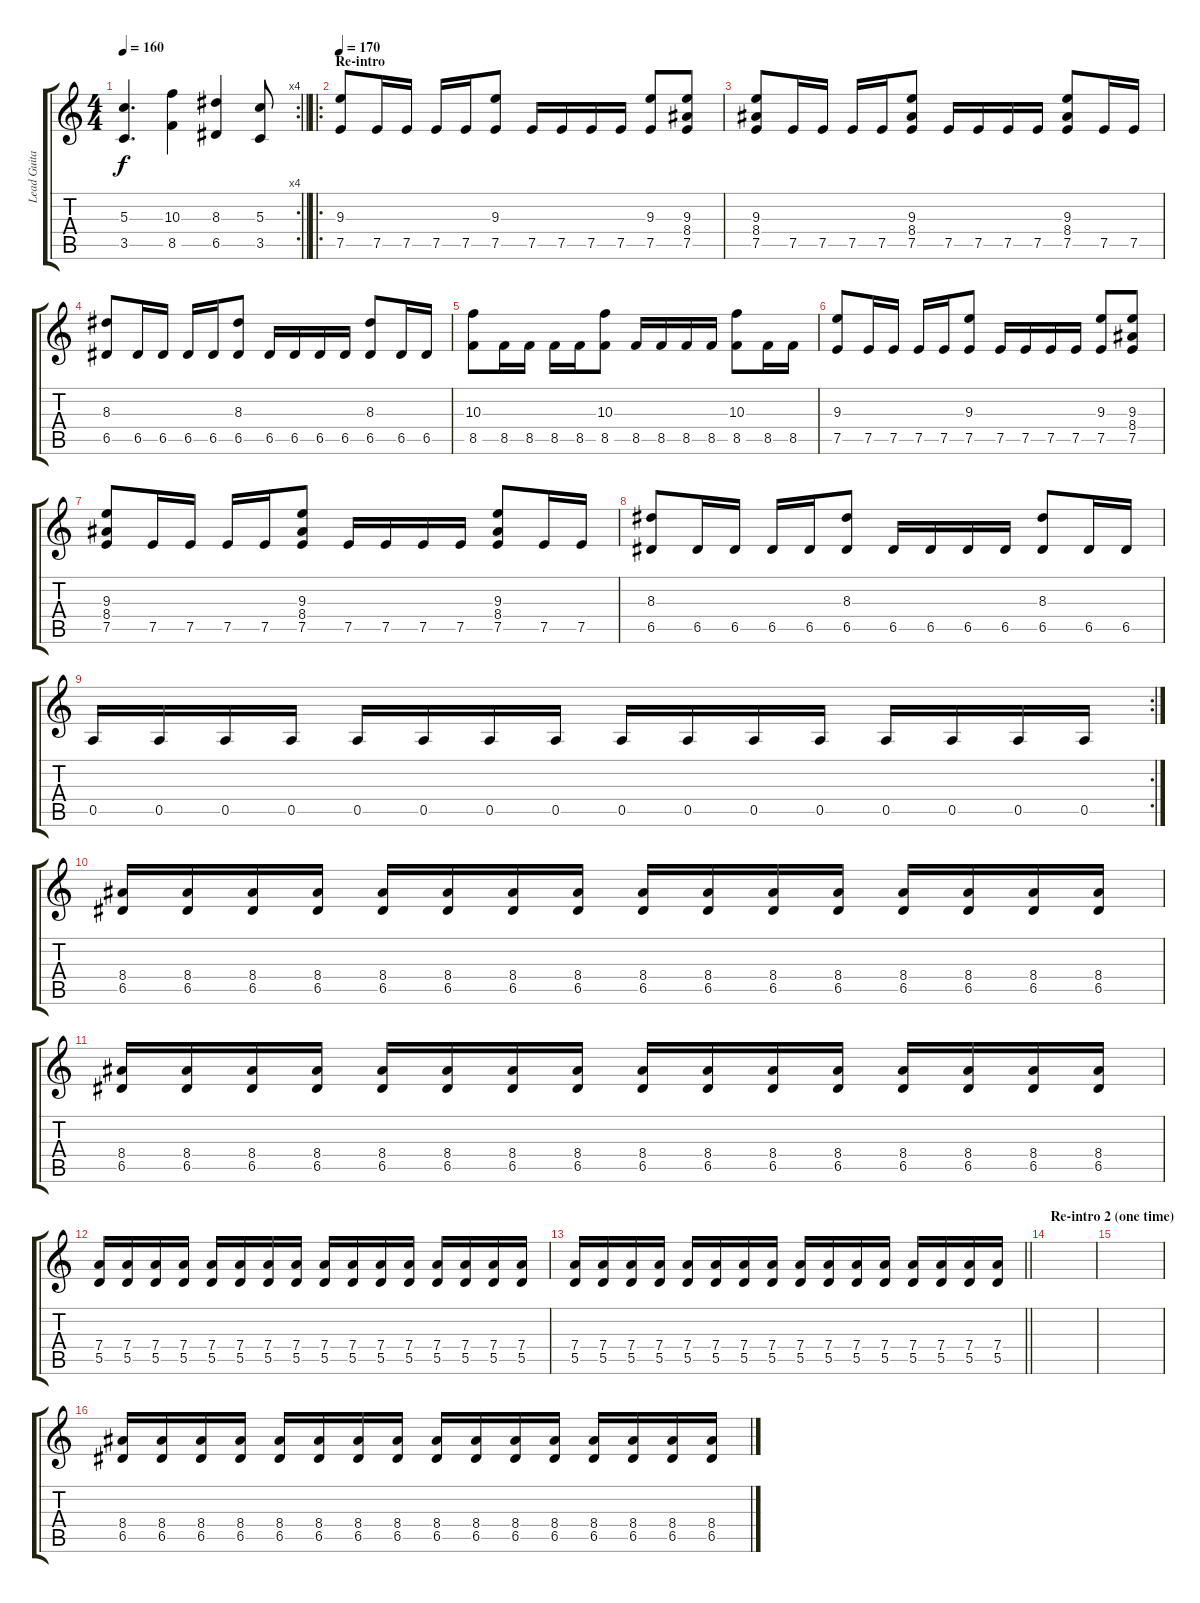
\track ("Lead Guitar" "Lead Guita") {instrument distortionguitar}
\staff {score tabs}
\tuning (E4 B3 G3 D3 A2 E2) {hide}
\rc 4
\ts (4 4)
\tempo 160
\clef g2
\barLineRight lightlight
\ks c
(5.3 3.5).4{d dy f} (10.3 8.5).4 (8.3 6.5).4 (5.3 3.5).8 |
\ro
\section ("" "Re-intro")
\tempo 170
(9.3 7.5).8 7.5.16 7.5.16 7.5.16 7.5.16 (9.3 7.5).8 7.5.16 7.5.16 7.5.16 7.5.16 (9.3 7.5).8 (9.3 8.4 7.5).8 |
(9.3 8.4 7.5).8 7.5.16 7.5.16 7.5.16 7.5.16 (9.3 8.4 7.5).8 7.5.16 7.5.16 7.5.16 7.5.16 (9.3 8.4 7.5).8 7.5.16 7.5.16 |
(8.3 6.5).8 6.5.16 6.5.16 6.5.16 6.5.16 (8.3 6.5).8 6.5.16 6.5.16 6.5.16 6.5.16 (8.3 6.5).8 6.5.16 6.5.16 |
(10.3 8.5).8 8.5.16 8.5.16 8.5.16 8.5.16 (10.3 8.5).8 8.5.16 8.5.16 8.5.16 8.5.16 (10.3 8.5).8 8.5.16 8.5.16 |
(9.3 7.5).8 7.5.16 7.5.16 7.5.16 7.5.16 (9.3 7.5).8 7.5.16 7.5.16 7.5.16 7.5.16 (9.3 7.5).8 (9.3 8.4 7.5).8 |
(9.3 8.4 7.5).8 7.5.16 7.5.16 7.5.16 7.5.16 (9.3 8.4 7.5).8 7.5.16 7.5.16 7.5.16 7.5.16 (9.3 8.4 7.5).8 7.5.16 7.5.16 |
(8.3 6.5).8 6.5.16 6.5.16 6.5.16 6.5.16 (8.3 6.5).8 6.5.16 6.5.16 6.5.16 6.5.16 (8.3 6.5).8 6.5.16 6.5.16 |
\rc 2
0.5.16 0.5.16 0.5.16 0.5.16 0.5.16 0.5.16 0.5.16 0.5.16 0.5.16 0.5.16 0.5.16 0.5.16 0.5.16 0.5.16 0.5.16 0.5.16 |
(8.4 6.5).16 (8.4 6.5).16 (8.4 6.5).16 (8.4 6.5).16 (8.4 6.5).16 (8.4 6.5).16 (8.4 6.5).16 (8.4 6.5).16 (8.4 6.5).16 (8.4 6.5).16 (8.4 6.5).16 (8.4 6.5).16 (8.4 6.5).16 (8.4 6.5).16 (8.4 6.5).16 (8.4 6.5).16 |
(8.4 6.5).16 (8.4 6.5).16 (8.4 6.5).16 (8.4 6.5).16 (8.4 6.5).16 (8.4 6.5).16 (8.4 6.5).16 (8.4 6.5).16 (8.4 6.5).16 (8.4 6.5).16 (8.4 6.5).16 (8.4 6.5).16 (8.4 6.5).16 (8.4 6.5).16 (8.4 6.5).16 (8.4 6.5).16 |
(7.4 5.5).16 (7.4 5.5).16 (7.4 5.5).16 (7.4 5.5).16 (7.4 5.5).16 (7.4 5.5).16 (7.4 5.5).16 (7.4 5.5).16 (7.4 5.5).16 (7.4 5.5).16 (7.4 5.5).16 (7.4 5.5).16 (7.4 5.5).16 (7.4 5.5).16 (7.4 5.5).16 (7.4 5.5).16 |
\barLineRight lightlight
(7.4 5.5).16 (7.4 5.5).16 (7.4 5.5).16 (7.4 5.5).16 (7.4 5.5).16 (7.4 5.5).16 (7.4 5.5).16 (7.4 5.5).16 (7.4 5.5).16 (7.4 5.5).16 (7.4 5.5).16 (7.4 5.5).16 (7.4 5.5).16 (7.4 5.5).16 (7.4 5.5).16 (7.4 5.5).16 |
\section ("" "Re-intro 2 (one time)")
|
|
(8.4 6.5).16 (8.4 6.5).16 (8.4 6.5).16 (8.4 6.5).16 (8.4 6.5).16 (8.4 6.5).16 (8.4 6.5).16 (8.4 6.5).16 (8.4 6.5).16 (8.4 6.5).16 (8.4 6.5).16 (8.4 6.5).16 (8.4 6.5).16 (8.4 6.5).16 (8.4 6.5).16 (8.4 6.5).16
